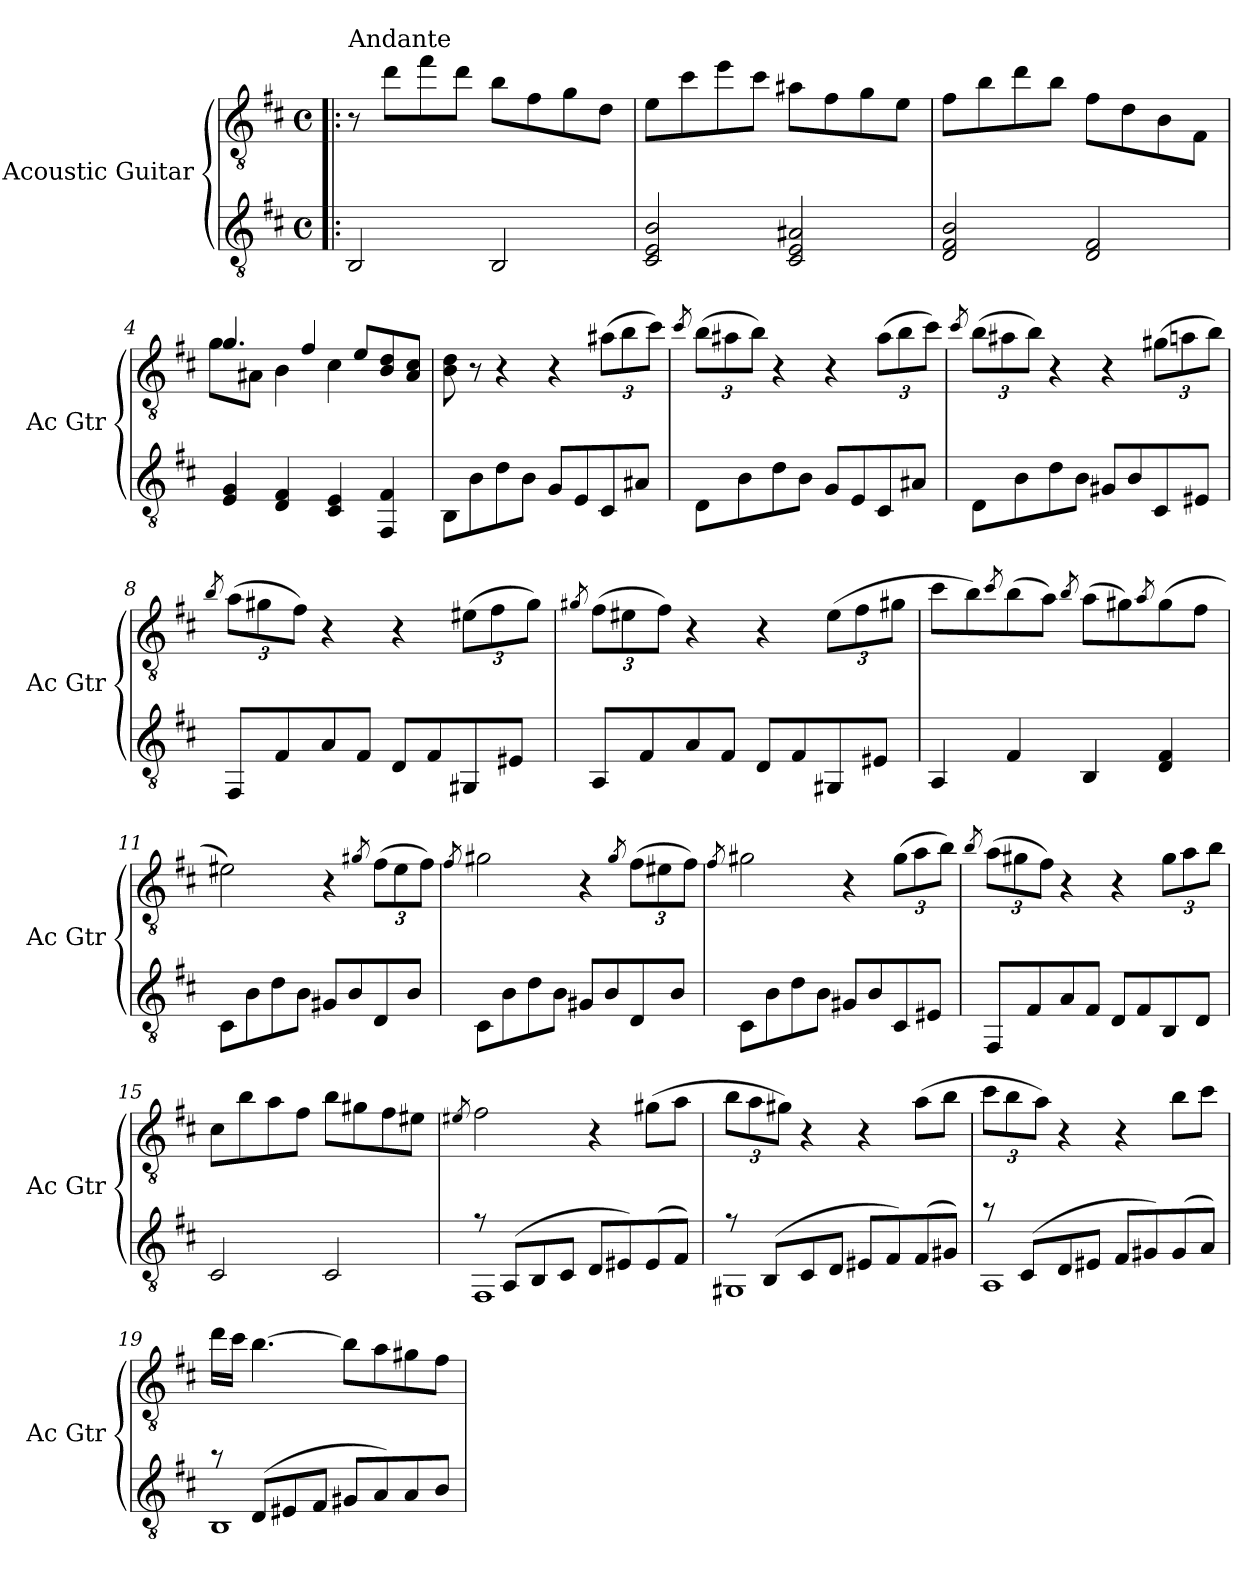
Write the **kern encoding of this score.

**kern	**kern
*part2	*part1
*staff2	*staff1
*I"Acoustic Guitar	*I"Acoustic Guitar
*I'Ac Gtr	*I'Ac Gtr
*clefGv2	*clefGv2
*k[f#c#]	*k[f#c#]
*D:	*D:
*M4/4	*M4/4
*met(c)	*met(c)
=1!|:	=1!|:
!	!LO:TX:a:t=Andante
2BB/	8r
.	8dd\L
.	8ff#\
.	8dd\J
2BB/	8b\L
.	8f#\
.	8g\
.	8d\J
=2	=2
2C#/ 2E/ 2B/	8e\L
.	8cc#\
.	8ee\
.	8cc#\J
2C#/ 2E/ 2A#X/	8a#X\L
.	8f#\
.	8g\
.	8e\J
=3	=3
2D/ 2F#/ 2B/	8f#\L
.	8b\
.	8dd\
.	8b\J
2D/ 2F#/	8f#\L
.	8d\
.	8B\
.	8F#\J
!!LO:LB:g=z
=4	=4
*	*^
4E/ 4G/	4.g/	8g\L
.	.	8A#X\J
4D/ 4F#/	.	4B\
.	4f#/	.
4C#/ 4E/	.	4c#\
.	8e/L	.
4FF#/ 4F#/	8B/ 8d/	4rAAyy
.	8A#/ 8c#/J	.
*	*v	*v
=5	=5
8BB\L	8B\ 8d\
8B\	8r
8d\	4r
8B\J	.
8G/L	4r
8E/	.
*	*Xbrackettup
8C#/	(12a#X\L
.	12b\
8A#X/J	.
.	12cc#\J)
=6	=6
.	8qcc#/
8D\L	(12b\L
.	12a#X\
8B\	.
.	12b\J)
8d\	4r
8B\J	.
8G/L	4r
8E/	.
8C#/	(12a#\L
.	12b\
8A#X/J	.
.	12cc#\J)
!!LO:LB:g=z
=7	=7
.	8qcc#/
8D\L	(12b\L
.	12a#X\
8B\	.
.	12b\J)
8d\	4r
8B\J	.
8G#X/L	4r
8B/	.
8C#/	(12g#X\L
.	12an\
8E#X/J	.
.	12b\J)
=8	=8
.	8qb/
8FF#/L	(12a\L
.	12g#X\
8F#/	.
.	12f#\J)
8A/	4r
8F#/J	.
8D/L	4r
8F#/	.
8GG#X/	(12e#X\L
.	12f#\
8E#X/J	.
.	12g#\J)
=9	=9
.	8qg#X/
8AA/L	(12f#\L
.	12e#X\
8F#/	.
.	12f#\J)
8A/	4r
8F#/J	.
8D/L	4r
8F#/	.
8GG#X/	(12e#\L
.	12f#\
8E#X/J	.
.	12g#\J
!!LO:LB:g=z
=10	=10
4AA/	8cc#\L
.	8b\)
.	8qcc#/
4F#/	(8b\
.	8a\J)
.	8qb/
4BB/	(8a\L
.	8g#X\)
.	8qa/
4D/ 4F#/	(8g#\
.	8f#\J
=11	=11
8C#\L	2e#X\)
8B\	.
8d\	.
8B\J	.
8G#X/L	4r
8B/	.
.	8qg#X/
8D/	(12f#\L
.	12e#\
8B/J	.
.	12f#\J)
=12	=12
.	8qf#/
8C#\L	2g#X\
8B\	.
8d\	.
8B\J	.
8G#X/L	4r
8B/	.
.	8qg#/
8D/	(12f#\L
.	12e#X\
8B/J	.
.	12f#\J)
!!LO:PB:g=z
=13	=13
.	8qf#/
8C#\L	2g#X\
8B\	.
8d\	.
8B\J	.
8G#X/L	4r
8B/	.
8C#/	(12g#\L
.	12a\
8E#X/J	.
.	12b\J)
=14	=14
.	8qb/
8FF#/L	(12a\L
.	12g#X\
8F#/	.
.	12f#\J)
8A/	4r
8F#/J	.
8D/L	4r
8F#/	.
8BB/	12g#\L
.	12a\
8D/J	.
.	12b\J
=15	=15
2C#/	8c#\L
.	8b\
.	8a\
.	8f#\J
2C#/	8b\L
.	8g#X\
.	8f#\
.	8e#X\J
!!LO:LB:g=z
=16	=16
.	8qe#X/
*^	*
8rf	1FF#	2f#\
(8AA/L	.	.
8BB/	.	.
8C#/J	.	.
8D/L	.	4r
8E#X/)	.	.
(8E#/	.	(8g#X\L
8F#/J)	.	8a\J
=17	=17	=17
8rf	1GG#X	12b\L
.	.	12a\
(8BB/L	.	.
.	.	12g#X\J)
8C#/	.	4r
8D/J	.	.
8E#X/L	.	4r
8F#/)	.	.
(8F#/	.	(8a\L
8G#X/J)	.	8b\J
=18	=18	=18
8ra	1AA	12cc#\L
.	.	12b\
(8C#/L	.	.
.	.	12a\J)
8D/	.	4r
8E#X/J	.	.
8F#/L	.	4r
8G#X/)	.	.
(8G#/	.	8b\L
8A/J)	.	8cc#\J
!!LO:LB:g=z
=19	=19	=19
8ra	1BB	16dd\LL
.	.	16cc#\JJ
(8D/L	.	[4.b\
8E#X/	.	.
8F#/J	.	.
8G#X/L	.	8b\L]
8A/)	.	8a\
8A/	.	8g#X\
8B/J	.	8f#\J
*v	*v	*
=	=
*-	*-
